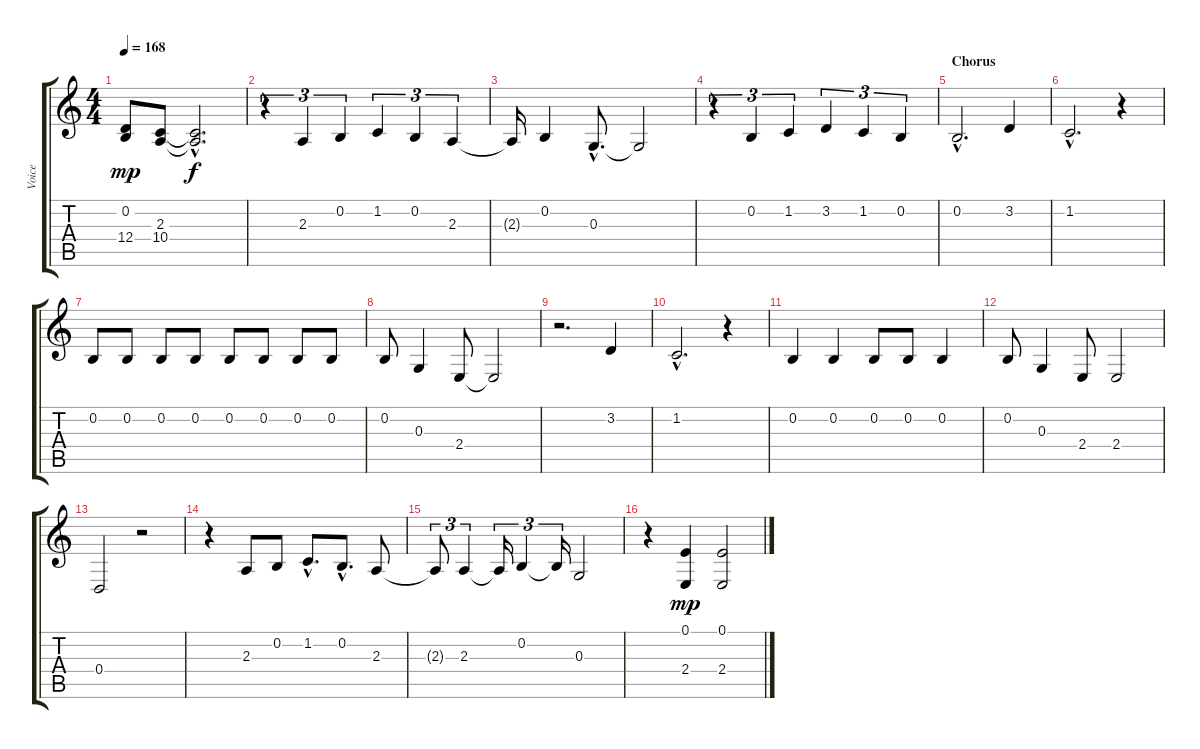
\track ("Voice" "Voice") {instrument clarinet}
\staff {score tabs}
\tuning (E4 B3 G3 D3 A2 E2) {hide}
\ts (4 4)
\tempo 168
\clef g2
\ks c
(0.2 12.4).8{dy mp} (2.3 10.4).8 (2.3{hac t} 10.4{hac t}).2{d dy f} |
r.4{tu (3 2)} 2.3.4{tu (3 2)} 0.2.4{tu (3 2)} 1.2.4{tu (3 2)} 0.2.4{tu (3 2)} 2.3.4{tu (3 2)} |
2.3{t}.16 0.2.4 0.3{hac}.8{d} 0.3{t}.2 |
r.4{tu (3 2)} 0.2.4{tu (3 2)} 1.2.4{tu (3 2)} 3.2.4{tu (3 2)} 1.2.4{tu (3 2)} 0.2.4{tu (3 2)} |
\section ("" "Chorus")
0.2{hac}.2{d} 3.2.4 |
1.2{hac}.2{d} r.4 |
0.2.8 0.2.8 0.2.8 0.2.8 0.2.8 0.2.8 0.2.8 0.2.8 |
0.2.8 0.3.4 2.4.8 2.4{t}.2 |
r.2{d} 3.2.4 |
1.2{hac}.2{d} r.4 |
0.2.4 0.2.4 0.2.8 0.2.8 0.2.4 |
0.2.8 0.3.4 2.4.8 2.4.2 |
0.4.2 r.2 |
r.4 2.3.8 0.2.8 1.2{hac}.8{d} 0.2{hac}.8{d} 2.3.8 |
2.3{t}.8{tu (3 2)} 2.3.4{tu (3 2)} 2.3{t}.16{tu (3 2)} 0.2.4{tu (3 2)} 0.2{t}.16{tu (3 2)} 0.3.2 |
r.4 (0.1 2.4).4{dy mp} (0.1 2.4).2
